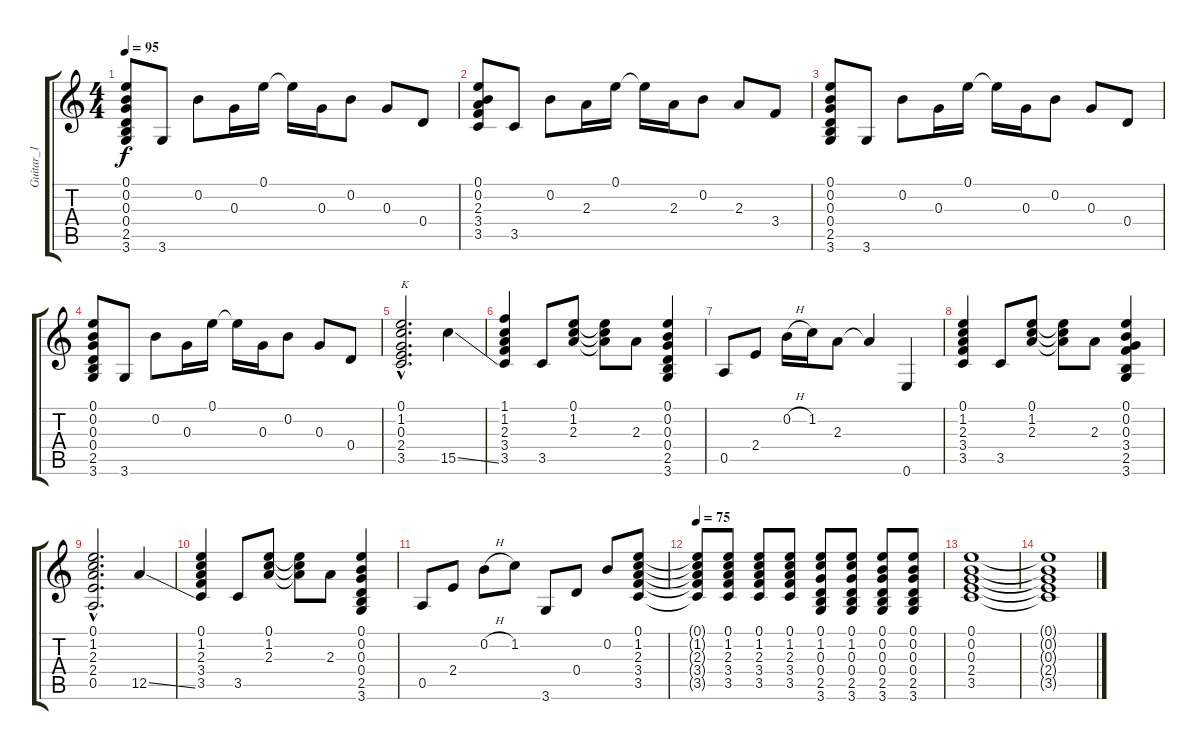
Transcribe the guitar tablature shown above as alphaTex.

\track ("Guitar_1" "Guitar_1") {instrument overdrivenguitar}
\staff {score tabs}
\tuning (E4 B3 G3 D3 A2 E2) {hide}
\ts (4 4)
\tempo 95
\clef g2
\ks c
(0.1 0.2 0.3 0.4 2.5 3.6).8{dy f} 3.6.8 0.2.8 0.3.16 0.1.16 0.1{t}.16 0.3.16 0.2.8 0.3.8 0.4.8 |
(0.1 0.2 2.3 3.4 3.5).8 3.5.8 0.2.8 2.3.16 0.1.16 0.1{t}.16 2.3.16 0.2.8 2.3.8 3.4.8 |
(0.1 0.2 0.3 0.4 2.5 3.6).8 3.6.8 0.2.8 0.3.16 0.1.16 0.1{t}.16 0.3.16 0.2.8 0.3.8 0.4.8 |
(0.1 0.2 0.3 0.4 2.5 3.6).8 3.6.8 0.2.8 0.3.16 0.1.16 0.1{t}.16 0.3.16 0.2.8 0.3.8 0.4.8 |
(0.1{hac} 1.2{hac} 0.3{hac} 2.4{hac} 3.5{hac}).2{d txt "K"} 15.5{ss}.4 |
(1.1 1.2 2.3 3.4 3.5).4 3.5.8 (0.1 1.2 2.3).8 (0.1{t} 1.2{t} 2.3{t}).8 2.3.8 (0.1 0.2 0.3 0.4 2.5 3.6).4 |
0.5.8 2.4.8 0.2{h}.16 1.2.16 2.3.8 2.3{t}.4 0.6.4 |
(0.1 1.2 2.3 3.4 3.5).4 3.5.8 (0.1 1.2 2.3).8 (0.1{t} 1.2{t} 2.3{t}).8 2.3.8 (0.1 0.2 0.3 3.4 2.5 3.6).4 |
(0.1{hac} 1.2{hac} 2.3{hac} 2.4{hac} 0.5{hac}).2{d} 12.5{ss}.4 |
(0.1 1.2 2.3 3.4 3.5).4 3.5.8 (0.1 1.2 2.3).8 (0.1{t} 1.2{t} 2.3{t}).8 2.3.8 (0.1 0.2 0.3 0.4 2.5 3.6).4 |
0.5.8 2.4.8 0.2{h}.8 1.2.8 3.6.8 0.4.8 0.2.8 (0.1 1.2 2.3 3.4 3.5).8 |
\tempo 75
(0.1{t} 1.2{t} 2.3{t} 3.4{t} 3.5{t}).8 (0.1 1.2 2.3 3.4 3.5).8 (0.1 1.2 2.3 3.4 3.5).8 (0.1 1.2 2.3 3.4 3.5).8 (0.1 1.2 0.3 0.4 2.5 3.6).8 (0.1 1.2 0.3 0.4 2.5 3.6).8 (0.1 0.2 0.3 0.4 2.5 3.6).8 (0.1 0.2 0.3 0.4 2.5 3.6).8 |
(0.1 0.2 0.3 2.4 3.5).1 |
(0.1{t} 0.2{t} 0.3{t} 2.4{t} 3.5{t}).1
